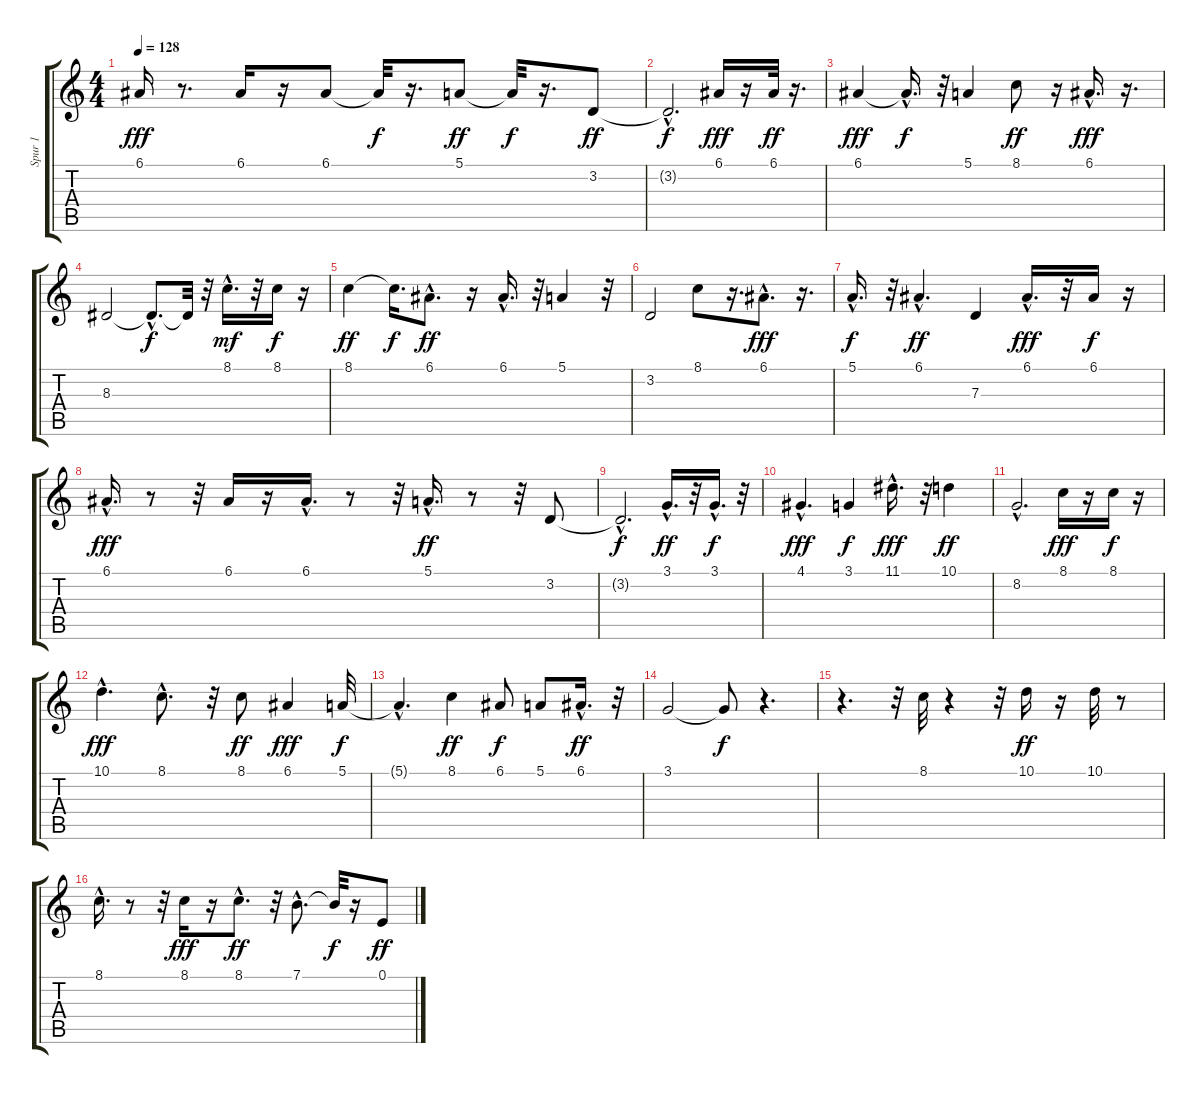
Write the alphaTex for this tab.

\track ("Spur 1" "Spur 1") {instrument flute}
\staff {score tabs}
\tuning (E4 B3 G3 D3 A2 E2) {hide}
\ts (4 4)
\tempo 128
\clef g2
\ks c
6.1.16{dy fff} r.8{d} 6.1.16 r.16 6.1.8 6.1{t}.32{dy f} r.16{d} 5.1.8{dy ff} 5.1{t}.32{dy f} r.16{d} 3.2.8{dy ff} |
3.2{hac t}.2{d dy f} 6.1.16{dy fff} r.16 6.1.32{dy ff} r.16{d} |
6.1.4{dy fff} 6.1{hac t}.16{d dy f} r.32 5.1.4 8.1.8{dy ff} r.16 6.1{hac}.16{d dy fff} r.16{d} |
8.3.2 8.3{hac t}.8{d dy f} 8.3{t}.32 r.32 8.1{hac}.16{d dy mf} r.32 8.1.16{dy f} r.16 |
8.1.4{dy ff} 8.1{t}.16{d dy f} 6.1{hac}.8{d dy ff} r.16 6.1{hac}.16{d} r.32 5.1.4 r.32 |
3.2.2 8.1.8 r.16{d} 6.1{hac}.8{d dy fff} r.16{d} |
5.1{hac}.16{d dy f} r.32 6.1{hac}.4{d dy ff} 7.3.4 6.1{hac}.16{d dy fff} r.32 6.1.16{dy f} r.16 |
6.1{hac}.16{d dy fff} r.8 r.32 6.1.16 r.16 6.1{hac}.16{d} r.8 r.32 5.1{hac}.16{d dy ff} r.8 r.32 3.2.8 |
3.2{hac t}.2{d dy f} 3.1{hac}.16{d dy ff} r.32 3.1{hac}.16{d dy f} r.32 |
4.1{hac}.4{d dy fff} 3.1.4{dy f} 11.1{hac}.16{d dy fff} r.32 10.1.4{dy ff} |
8.2{hac}.2{d} 8.1.16{dy fff} r.16 8.1.16{dy f} r.16 |
10.1{hac}.4{d dy fff} 8.1{hac}.8{d} r.32 8.1.8{dy ff} 6.1.4{dy fff} 5.1.32{dy f} |
5.1{hac t}.4{d} 8.1.4{dy ff} 6.1.8{dy f} 5.1.8 6.1{hac}.16{d dy ff} r.32 |
3.1.2 3.1{t}.8{dy f} r.4{d} |
r.4{d} r.32 8.1.32 r.4 r.32 10.1.16{dy ff} r.16 10.1.32 r.8 |
8.1{hac}.16{d} r.8 r.32 8.1.16{dy fff} r.16 8.1{hac}.8{d dy ff} r.32 7.1{hac}.8{d} 7.1{t}.32{dy f} r.16 0.1.8{dy ff}
